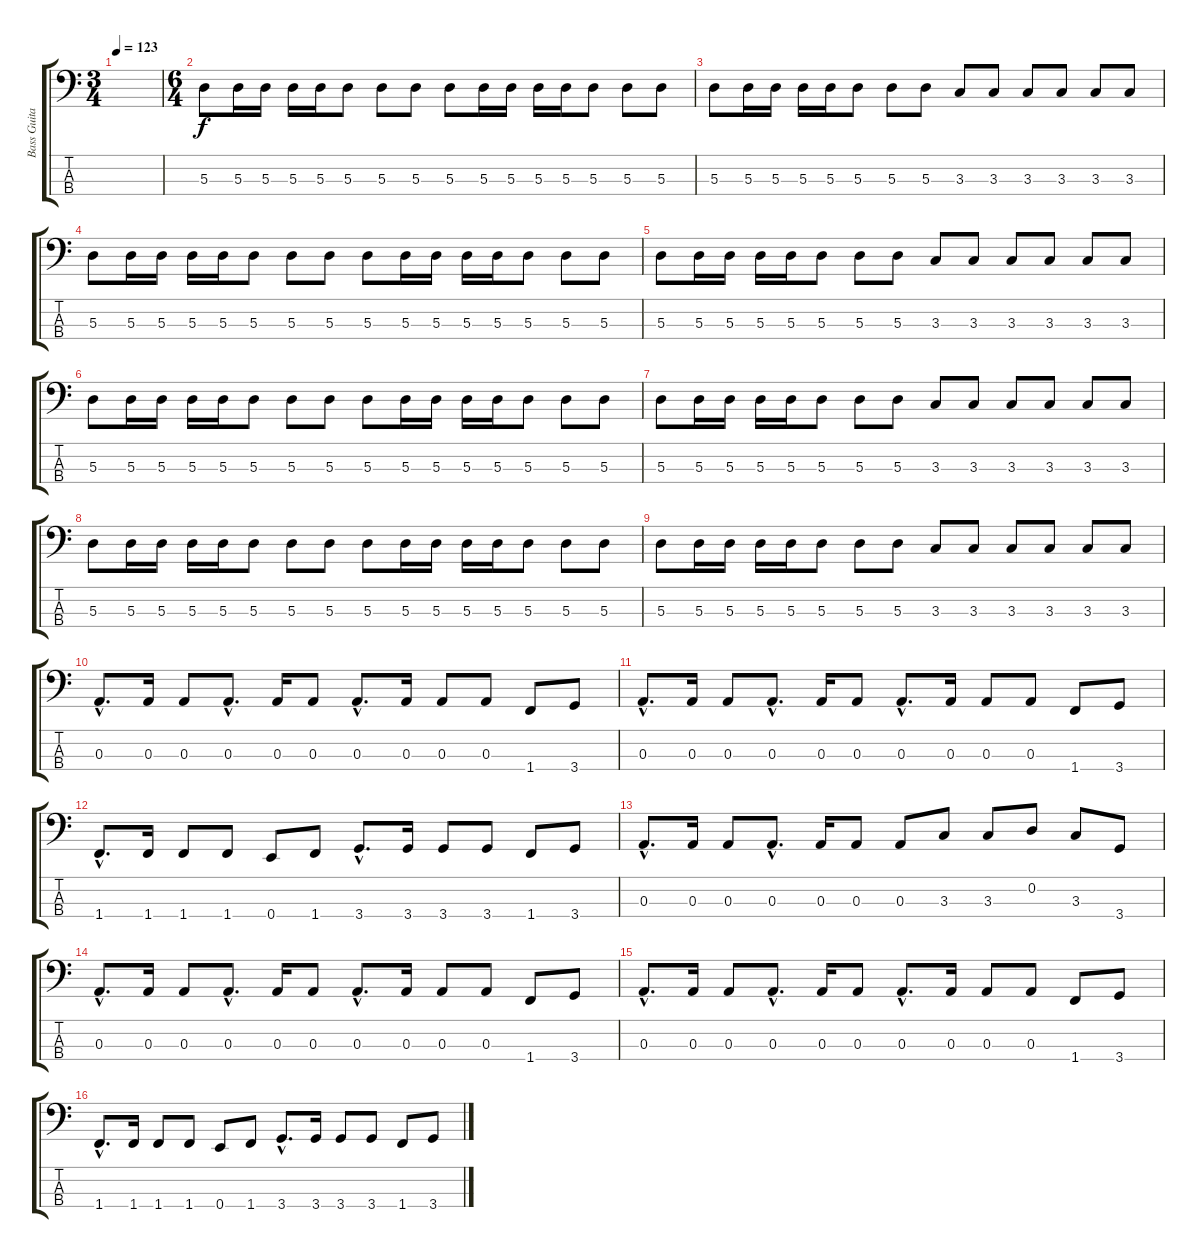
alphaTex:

\track ("Bass Guitar" "Bass Guita") {instrument electricbassfinger}
\staff {score tabs}
\tuning (G2 D2 A1 E1) {hide}
\ts (3 4)
\tempo 123
\clef f4
\ks c
|
\ts (6 4)
5.3.8 5.3.16 5.3.16 5.3.16 5.3.16 5.3.8 5.3.8 5.3.8 5.3.8 5.3.16 5.3.16 5.3.16 5.3.16 5.3.8 5.3.8 5.3.8 |
5.3.8 5.3.16 5.3.16 5.3.16 5.3.16 5.3.8 5.3.8 5.3.8 3.3.8 3.3.8 3.3.8 3.3.8 3.3.8 3.3.8 |
5.3.8 5.3.16 5.3.16 5.3.16 5.3.16 5.3.8 5.3.8 5.3.8 5.3.8 5.3.16 5.3.16 5.3.16 5.3.16 5.3.8 5.3.8 5.3.8 |
5.3.8 5.3.16 5.3.16 5.3.16 5.3.16 5.3.8 5.3.8 5.3.8 3.3.8 3.3.8 3.3.8 3.3.8 3.3.8 3.3.8 |
5.3.8 5.3.16 5.3.16 5.3.16 5.3.16 5.3.8 5.3.8 5.3.8 5.3.8 5.3.16 5.3.16 5.3.16 5.3.16 5.3.8 5.3.8 5.3.8 |
5.3.8 5.3.16 5.3.16 5.3.16 5.3.16 5.3.8 5.3.8 5.3.8 3.3.8 3.3.8 3.3.8 3.3.8 3.3.8 3.3.8 |
5.3.8 5.3.16 5.3.16 5.3.16 5.3.16 5.3.8 5.3.8 5.3.8 5.3.8 5.3.16 5.3.16 5.3.16 5.3.16 5.3.8 5.3.8 5.3.8 |
5.3.8 5.3.16 5.3.16 5.3.16 5.3.16 5.3.8 5.3.8 5.3.8 3.3.8 3.3.8 3.3.8 3.3.8 3.3.8 3.3.8 |
0.3{hac}.8{d} 0.3.16 0.3.8 0.3{hac}.8{d} 0.3.16 0.3.8 0.3{hac}.8{d} 0.3.16 0.3.8 0.3.8 1.4.8 3.4.8 |
0.3{hac}.8{d} 0.3.16 0.3.8 0.3{hac}.8{d} 0.3.16 0.3.8 0.3{hac}.8{d} 0.3.16 0.3.8 0.3.8 1.4.8 3.4.8 |
1.4{hac}.8{d} 1.4.16 1.4.8 1.4.8 0.4.8 1.4.8 3.4{hac}.8{d} 3.4.16 3.4.8 3.4.8 1.4.8 3.4.8 |
0.3{hac}.8{d} 0.3.16 0.3.8 0.3{hac}.8{d} 0.3.16 0.3.8 0.3.8 3.3.8 3.3.8 0.2.8 3.3.8 3.4.8 |
0.3{hac}.8{d} 0.3.16 0.3.8 0.3{hac}.8{d} 0.3.16 0.3.8 0.3{hac}.8{d} 0.3.16 0.3.8 0.3.8 1.4.8 3.4.8 |
0.3{hac}.8{d} 0.3.16 0.3.8 0.3{hac}.8{d} 0.3.16 0.3.8 0.3{hac}.8{d} 0.3.16 0.3.8 0.3.8 1.4.8 3.4.8 |
1.4{hac}.8{d} 1.4.16 1.4.8 1.4.8 0.4.8 1.4.8 3.4{hac}.8{d} 3.4.16 3.4.8 3.4.8 1.4.8 3.4.8
